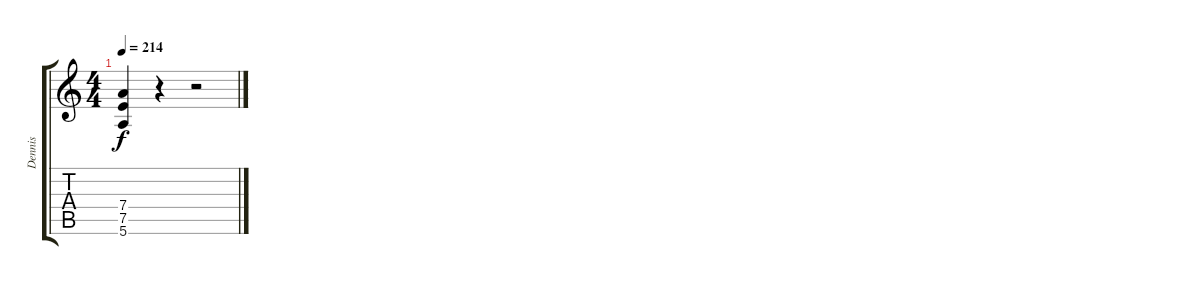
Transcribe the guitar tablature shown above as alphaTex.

\track ("Dennis" "Dennis") {instrument distortionguitar}
\staff {score tabs}
\tuning (E4 B3 G3 D3 A2 E2) {hide}
\ts (4 4)
\tempo 214
\clef g2
\ks c
(7.4 7.5 5.6).4{dy f} r.4 r.2
